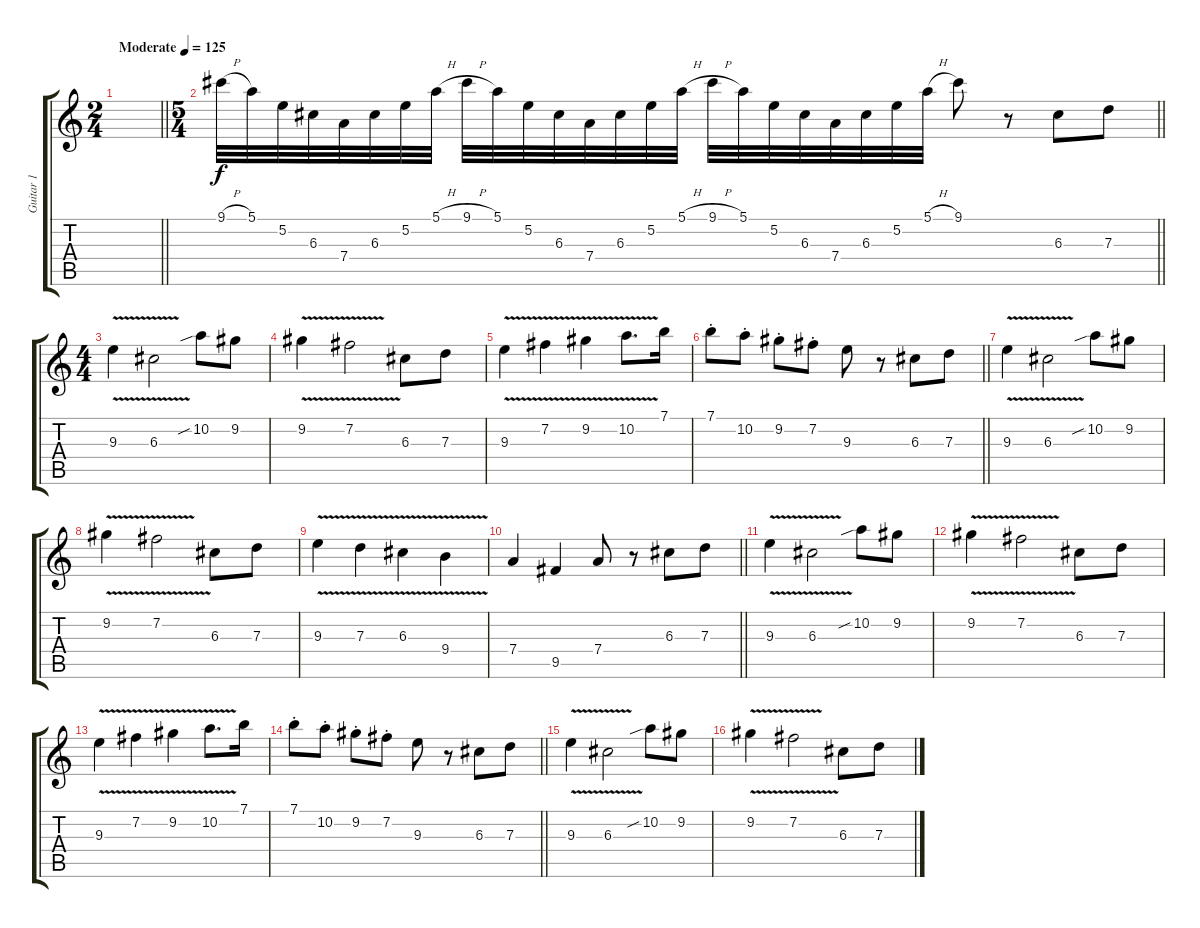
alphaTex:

\track ("Guitar 1" "Guitar 1") {instrument electricguitarjazz}
\staff {score tabs}
\tuning (E4 B3 G3 D3 A2 E2) {hide}
\ts (2 4)
\tempo (125 "Moderate")
\clef g2
\barLineRight lightlight
\ks c
|
\ts (5 4)
\barLineRight lightlight
9.1{h}.32 5.1.32 5.2.32 6.3.32 7.4.32 6.3.32 5.2.32 5.1{h}.32 9.1{h}.32 5.1.32 5.2.32 6.3.32 7.4.32 6.3.32 5.2.32 5.1{h}.32 9.1{h}.32 5.1.32 5.2.32 6.3.32 7.4.32 6.3.32 5.2.32 5.1{h}.32 9.1.8 r.8 6.3.8 7.3.8 |
\ts (4 4)
9.3{v}.4 6.3{v}.2 10.2{sib}.8 9.2.8 |
9.2{v}.4 7.2{v}.2 6.3.8 7.3.8 |
9.3{v}.4 7.2{v}.4 9.2{v}.4 10.2{v}.8{d} 7.1.16 |
\barLineRight lightlight
7.1{st}.8 10.2{st}.8 9.2{st}.8 7.2{st}.8 9.3.8 r.8 6.3.8 7.3.8 |
9.3{v}.4 6.3{v}.2 10.2{sib}.8 9.2.8 |
9.2{v}.4 7.2{v}.2 6.3.8 7.3.8 |
9.3{v}.4 7.3{v}.4 6.3{v}.4 9.4{v}.4 |
\barLineRight lightlight
7.4.4 9.5.4 7.4.8 r.8 6.3.8 7.3.8 |
9.3{v}.4 6.3{v}.2 10.2{sib}.8 9.2.8 |
9.2{v}.4 7.2{v}.2 6.3.8 7.3.8 |
9.3{v}.4 7.2{v}.4 9.2{v}.4 10.2{v}.8{d} 7.1.16 |
\barLineRight lightlight
7.1{st}.8 10.2{st}.8 9.2{st}.8 7.2{st}.8 9.3.8 r.8 6.3.8 7.3.8 |
9.3{v}.4 6.3{v}.2 10.2{sib}.8 9.2.8 |
9.2{v}.4 7.2{v}.2 6.3.8 7.3.8
